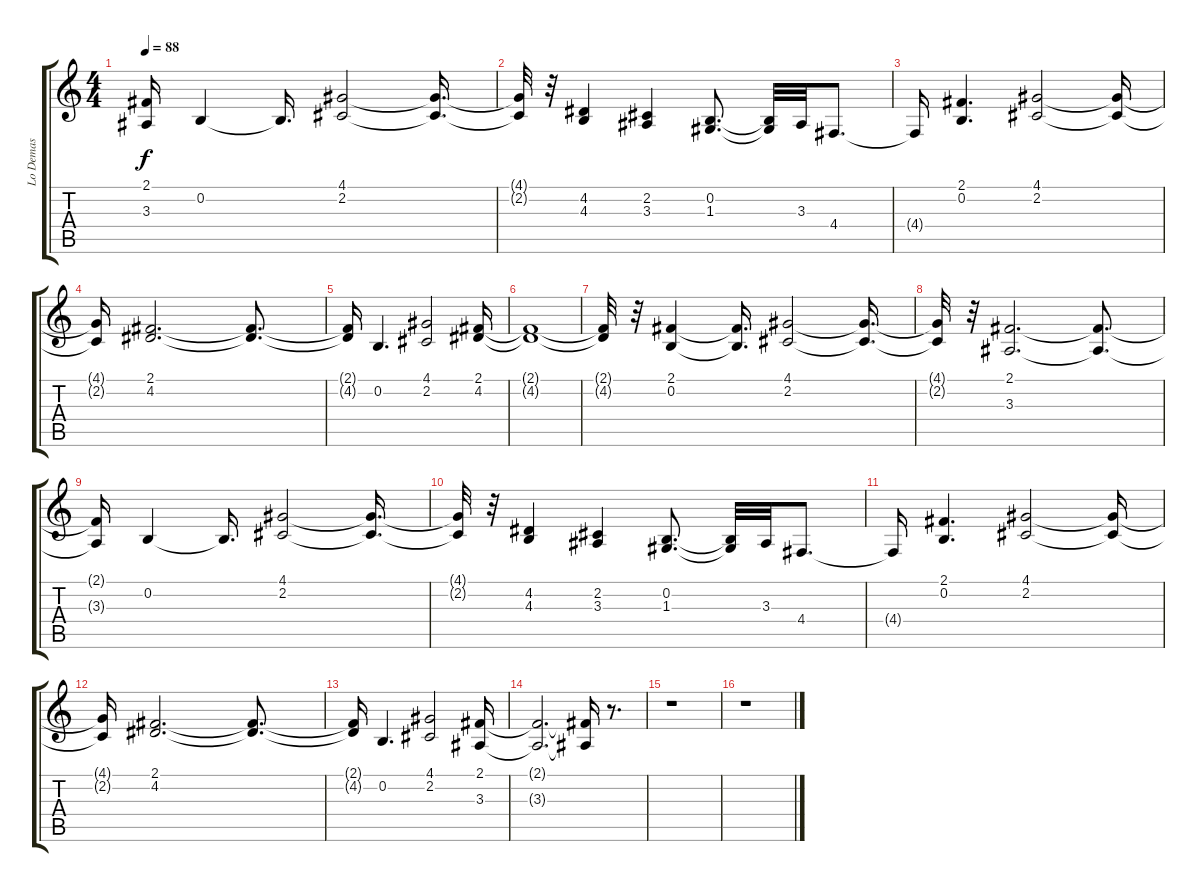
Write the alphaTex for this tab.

\track ("Lo Demas" "Lo Demas") {instrument stringensemble1}
\staff {score tabs}
\tuning (E4 B3 G3 D3 A2 E2) {hide}
\ts (4 4)
\tempo 88
\clef g2
\ks c
(2.1{t} 3.3{t}).16{dy f} 0.2.4 0.2{t}.16{d} (4.1 2.2).2 (4.1{t} 2.2{t}).16{d} |
(4.1{t} 2.2{t}).32 r.32 (4.2 4.3).4 (2.2 3.3).4 (0.2 1.3).8{d} (0.2{t} 1.3{t}).32 3.3.32 4.4.8{d} |
4.4{t}.16 (2.1 0.2).4{d} (4.1 2.2).2 (4.1{t} 2.2{t}).16 |
(4.1{t} 2.2{t}).16 (2.1 4.2).2{d} (2.1{t} 4.2{t}).8{d} |
(2.1{t} 4.2{t}).16 0.2.4{d} (4.1 2.2).2 (2.1 4.2).16 |
(2.1{t} 4.2{t}).1 |
(2.1{t} 4.2{t}).32 r.32 (2.1 0.2).4 (2.1{t} 0.2{t}).16{d} (4.1 2.2).2 (4.1{t} 2.2{t}).16{d} |
(4.1{t} 2.2{t}).32 r.32 (2.1 3.3).2{d} (2.1{t} 3.3{t}).8{d} |
(2.1{t} 3.3{t}).16 0.2.4 0.2{t}.16{d} (4.1 2.2).2 (4.1{t} 2.2{t}).16{d} |
(4.1{t} 2.2{t}).32 r.32 (4.2 4.3).4 (2.2 3.3).4 (0.2 1.3).8{d} (0.2{t} 1.3{t}).32 3.3.32 4.4.8{d} |
4.4{t}.16 (2.1 0.2).4{d} (4.1 2.2).2 (4.1{t} 2.2{t}).16 |
(4.1{t} 2.2{t}).16 (2.1 4.2).2{d} (2.1{t} 4.2{t}).8{d} |
(2.1{t} 4.2{t}).16 0.2.4{d} (4.1 2.2).2 (2.1 3.3).16 |
(2.1{t} 3.3{t}).2{d} (2.1{t} 3.3{t}).16 r.8{d} |
r.1 |
r.1
